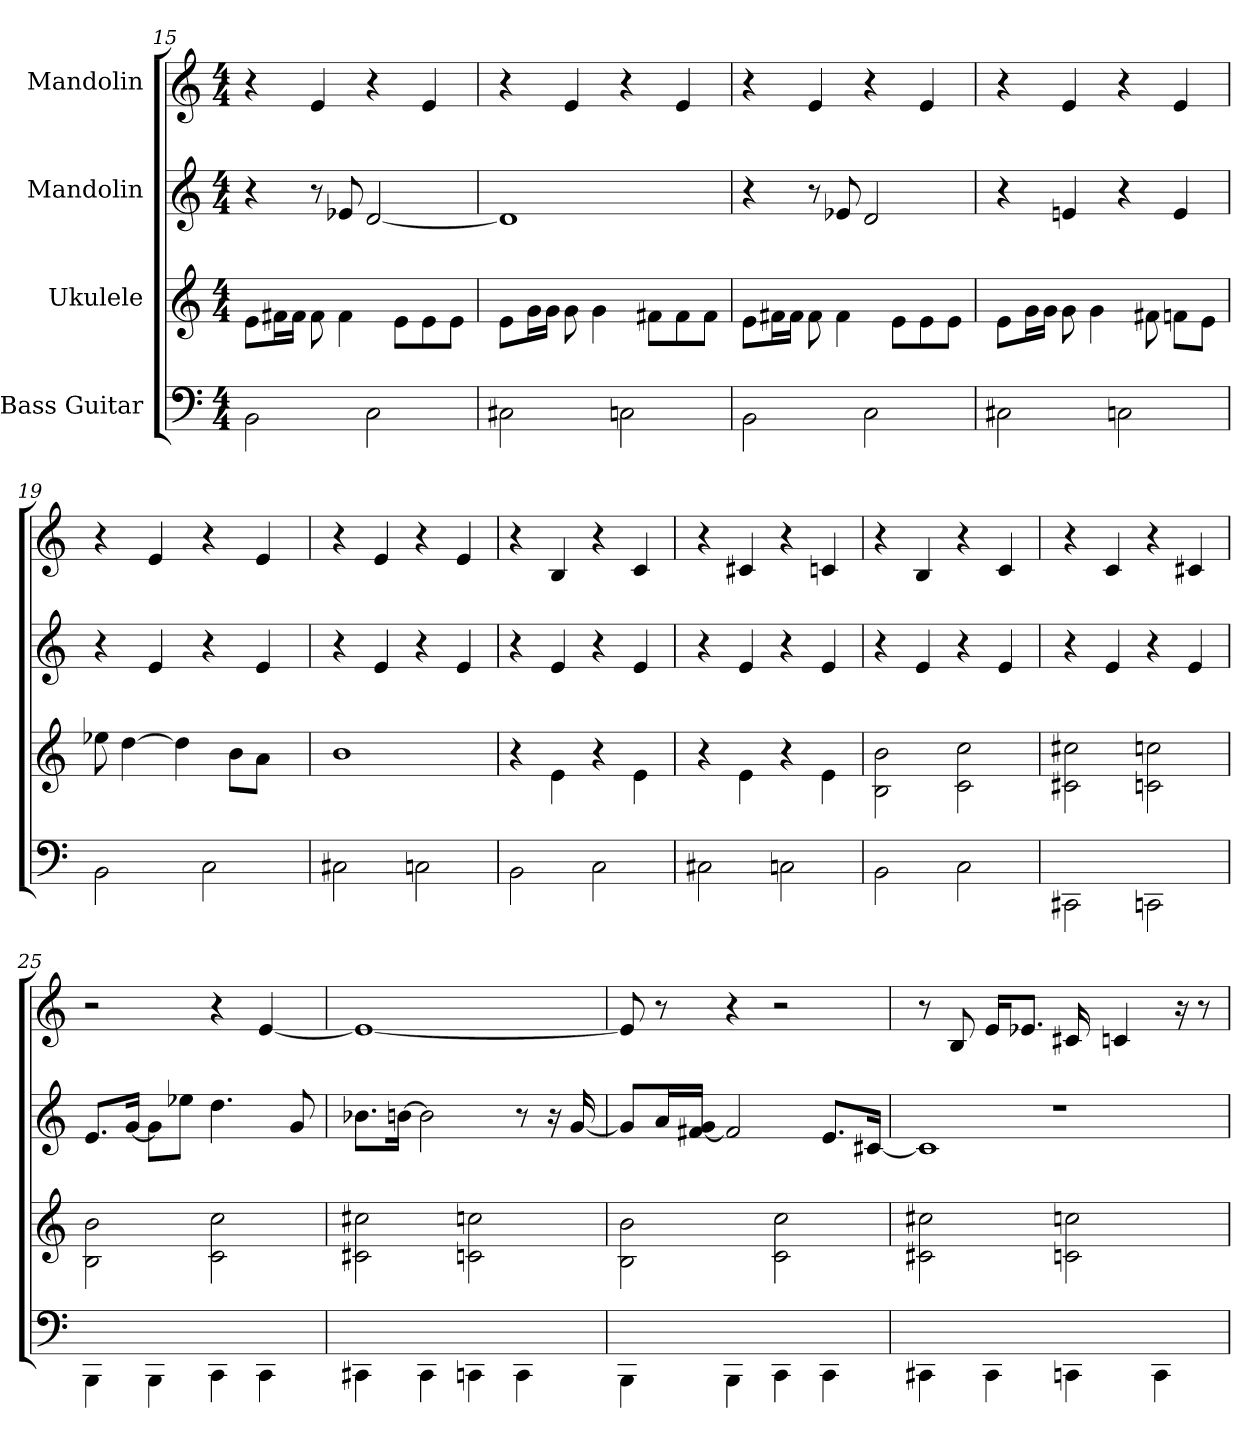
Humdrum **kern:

**kern	**kern	**kern	**kern
*part4	*part3	*part2	*part1
*staff4	*staff3	*staff2	*staff1
*I"Bass Guitar	*I"Ukulele	*I"Mandolin	*I"Mandolin
*	*	*clefG2	*clefG2
*k[]	*k[]	*k[]	*k[]
*M4/4	*M4/4	*M4/4	*M4/4
=15	=15	=15	=15
2BBi\	8ej\L	4r	4r
.	16f#j\L	.	.
.	16f#j\JJ	.	.
.	8f#j\	8r	4eZ/
.	4f#j\	8e-XV/	.
2Ci\	.	[2dV/	4r
.	8ej\L	.	.
.	8ej\	.	4eZ/
.	8ej\J	.	.
=16	=16	=16	=16
2C#i\	8ej\L	1dV]	4r
.	16gj\L	.	.
.	16gj\JJ	.	.
.	8gj\	.	4eZ/
.	4gj\	.	.
2Ci\	.	.	4r
.	8f#j\L	.	.
.	8f#j\	.	4eZ/
.	8f#j\J	.	.
!!LO:LB:g=z
=17	=17	=17	=17
2BBi\	8ej\L	4r	4r
.	16f#j\L	.	.
.	16f#j\JJ	.	.
.	8f#j\	8r	4eZ/
.	4f#j\	8e-XV/	.
2Ci\	.	2dV/	4r
.	8ej\L	.	.
.	8ej\	.	4eZ/
.	8ej\J	.	.
=18	=18	=18	=18
2C#i\	8ej\L	4r	4r
.	16gj\L	.	.
.	16gj\JJ	.	.
.	8gj\	4enZ/	4eZ/
.	4gj\	.	.
2Ci\	.	4r	4r
.	8f#j\	.	.
.	8fj\L	4eZ/	4eZ/
.	8ej\J	.	.
=19	=19	=19	=19
2BBi\	8ee-j\	4r	4r
.	[4ddj\	.	.
.	.	4eZ/	4eZ/
.	4ddj\]	.	.
2Ci\	.	4r	4r
.	8bj\L	.	.
.	8aj\J	4eZ/	4eZ/
.	8ryy	.	.
=20	=20	=20	=20
2C#i\	1bj	4r	4r
.	.	4eZ/	4eZ/
2Ci\	.	4r	4r
.	.	4eZ/	4eZ/
=21	=21	=21	=21
2BBi\	4r	4r	4r
.	4ej\	4eZ/	4BZ/
2Ci\	4r	4r	4r
.	4ej\	4eZ/	4cZ/
=22	=22	=22	=22
2C#i\	4r	4r	4r
.	4ej\	4eZ/	4c#XZ/
2Ci\	4r	4r	4r
.	4ej\	4eZ/	4cnZ/
!!LO:LB:g=z
=23	=23	=23	=23
2BBi\	2Bj\ 2bj\	4r	4r
.	.	4eZ/	4BZ/
2Ci\	2cj\ 2ccj\	4r	4r
.	.	4eZ/	4cZ/
=24	=24	=24	=24
2CC#i\	2c#j\ 2cc#j\	4r	4r
.	.	4eZ/	4cZ/
2CCi\	2cj\ 2ccj\	4r	4r
.	.	4eZ/	4c#XZ/
=25	=25	=25	=25
4BBBi\	2Bj\ 2bj\	8.eV/L	2r
.	.	[16gV/Jk	.
4BBBi\	.	8gV\L]	.
.	.	8ee-XV\J	.
4CCi\	2cj\ 2ccj\	4.ddV\	4r
4CCi\	.	.	[4eZ/
.	.	8gV/	.
=26	=26	=26	=26
4CC#i\	2c#j\ 2cc#j\	8.b-XV\L	1eZ_
.	.	[16bnV\Jk	.
4CC#i\	.	2bV\]	.
4CCi\	2cj\ 2ccj\	.	.
4CCi\	.	8r	.
.	.	16r	.
.	.	[16gV/	.
=27	=27	=27	=27
4BBBi\	2Bj\ 2bj\	8gV/L]	8eZ/]
.	.	16aV/L	8r
.	.	[16f#XV/ 16gV/JJ	.
4BBBi\	.	2f#/]	4r
4CCi\	2cj\ 2ccj\	.	2r
4CCi\	.	8.e/L	.
.	.	[16c#X/Jk	.
!!LO:PB:g=z
=28	=28	=28	=28
*	*	*^	*
4CC#i\	2c#j\ 2cc#j\	1r	1c#V]	8r
.	.	.	.	8BZ/
4CC#i\	.	.	.	16eZ/KL
.	.	.	.	8.e-XZ/J
4CCi\	2cj\ 2ccj\	.	.	16c#XZ/
.	.	.	.	4cnZ/
4CCi\	.	.	.	.
.	.	.	.	16r
.	.	.	.	8r
*	*	*v	*v	*
=	=	=	=
*-	*-	*-	*-
